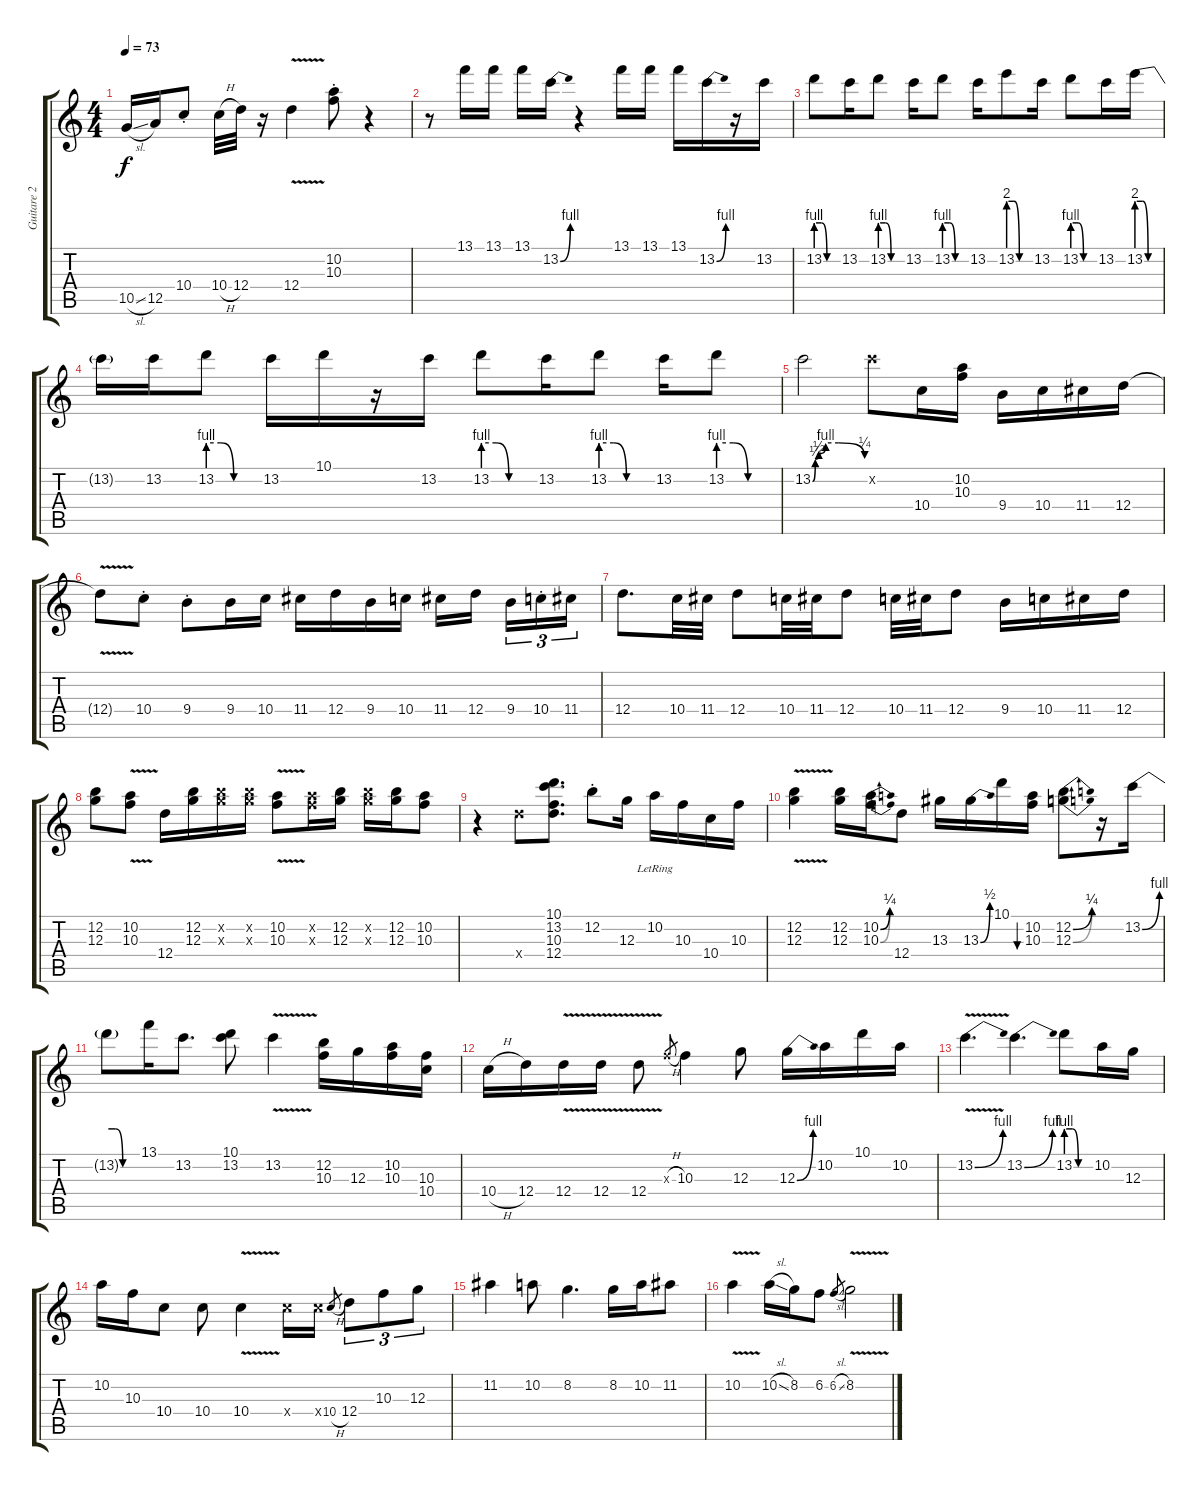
\track ("Guitare 2" "Guitare 2") {instrument overdrivenguitar}
\staff {score tabs}
\tuning (E4 B3 G3 D3 A2 E2) {hide}
\ts (4 4)
\tempo 73
\clef g2
\ks c
10.5{sl}.16{dy f} 12.5.16 10.4{st}.8 10.4{h}.32 12.4.32 r.16 12.4{v}.4 (10.2{st} 10.3{st}).8 r.4 |
r.8 13.1.16 13.1.16 13.1.16 13.2{be (bend 0 0 60 4)}.16 r.4 13.1.16 13.1.16 13.1.16 13.2{be (bend 0 0 60 4)}.16 r.16 13.2.16 |
13.2{be (custom 0 4 15 4 30 0 60 0)}.8 13.2.16 13.2{be (custom 0 4 15 4 30 0 60 0)}.8 13.2.16 13.2{be (custom 0 4 15 4 30 0 60 0)}.8 13.2.16 13.2{be (custom 0 8 15 8 30 0 60 0)}.8 13.2.16 13.2{be (custom 0 4 15 4 30 0 60 0)}.8 13.2.16 13.2{be (custom 0 8 15 8 30 0 60 0)}.16 |
13.2{t}.16 13.2.16 13.2{be (custom 0 4 15 4 30 0 60 0)}.8 13.2.16 10.1.16 r.16 13.2.16 13.2{be (custom 0 4 15 4 30 0 60 0)}.8 13.2.16 13.2{be (custom 0 4 15 4 30 0 60 0)}.8 13.2.16 13.2{be (custom 0 4 15 4 30 0 60 0)}.8 |
13.2{be (custom 0 0 3 1 7 2 15 4 30 4 60 1)}.2 13.2{x}.8 10.4.16 (10.2 10.3).16 9.4.16 10.4.16 11.4.16 12.4.16 |
12.4{v t}.8 10.4{st}.8 9.4{st}.8 9.4.16 10.4.16 11.4.16 12.4.16 9.4.16 10.4.16 11.4.16 12.4.16{beam splitsecondary} 9.4.16{tu (3 2)} 10.4{st}.16{tu (3 2)} 11.4.16{tu (3 2)} |
12.4.8{d} 10.4.32 11.4.32 12.4.8 10.4.32 11.4.32 12.4.8 10.4.32 11.4.32 12.4.8 9.4.16 10.4.16 11.4.16 12.4.16 |
(12.2 12.3).8 (10.2{v} 10.3{v}).8 12.4.16 (12.2 12.3).16 (12.2{x} 12.3{x}).16 (12.2{x} 12.3{x}).16 (10.2{v} 10.3{v}).8 (10.2{x} 10.3{x}).16 (12.2 12.3).16 (12.2{x} 12.3{x}).16 (12.2 12.3).16 (10.2 10.3).8 |
r.4 12.4{x}.8 (10.1 13.2 10.3 12.4).8{d} 12.2{st}.8 12.3.16 10.2{lr}.16 10.3.16 10.4.16 10.3.16 |
(12.2{v} 12.3{v}).4 (12.2 12.3).16 (10.2{be (bend 0 0 60 1)} 10.3{be (bend 0 0 60 1)}).16 12.4.8 13.3.16 13.3{be (bend 0 0 60 2)}.16 10.1.16 (10.2 10.3).16{bu 60} (12.2{be (bend 0 0 60 1)} 12.3{be (bend 0 0 60 1)}).8 r.16 13.2{be (bend 0 0 60 4)}.16 |
13.2{be (custom 0 4 15 4 30 0 60 0) t}.8 13.1.16 13.2.8{d} (10.1 13.2).8 13.2{v}.4 (12.2 10.3).16 12.3.16 (10.2 10.3).16 (10.3 10.4).16 |
10.4{h}.16 12.4.16 12.4{v}.16 12.4{v}.16 12.4{v}.8 10.3{h x}.8{gr} 10.3.4 12.3.8 12.3{be (bend 0 0 60 4)}.16 10.2.16 10.1.16 10.2.16 |
13.2{be (bend 0 0 60 4) v}.4{d} 13.2{be (bend 0 0 60 4)}.4{d} 13.2{be (custom 0 4 15 4 30 0 60 0)}.8 10.2.16 12.3.16 |
10.2.16 10.3.16 10.4.8 10.4.8 10.4{v}.4 10.4{x}.16 10.4{x}.16 10.4{h}.8{gr} 12.4.8{tu (3 2)} 10.3.8{tu (3 2)} 12.3.8{tu (3 2)} |
11.2.4 10.2.8 8.2.4{d} 8.2.16 10.2.16 11.2.8 |
10.2{v}.4 10.2{sl}.16 8.2.16 6.2.8 6.2{sl}.8{gr} 8.2{v}.2
